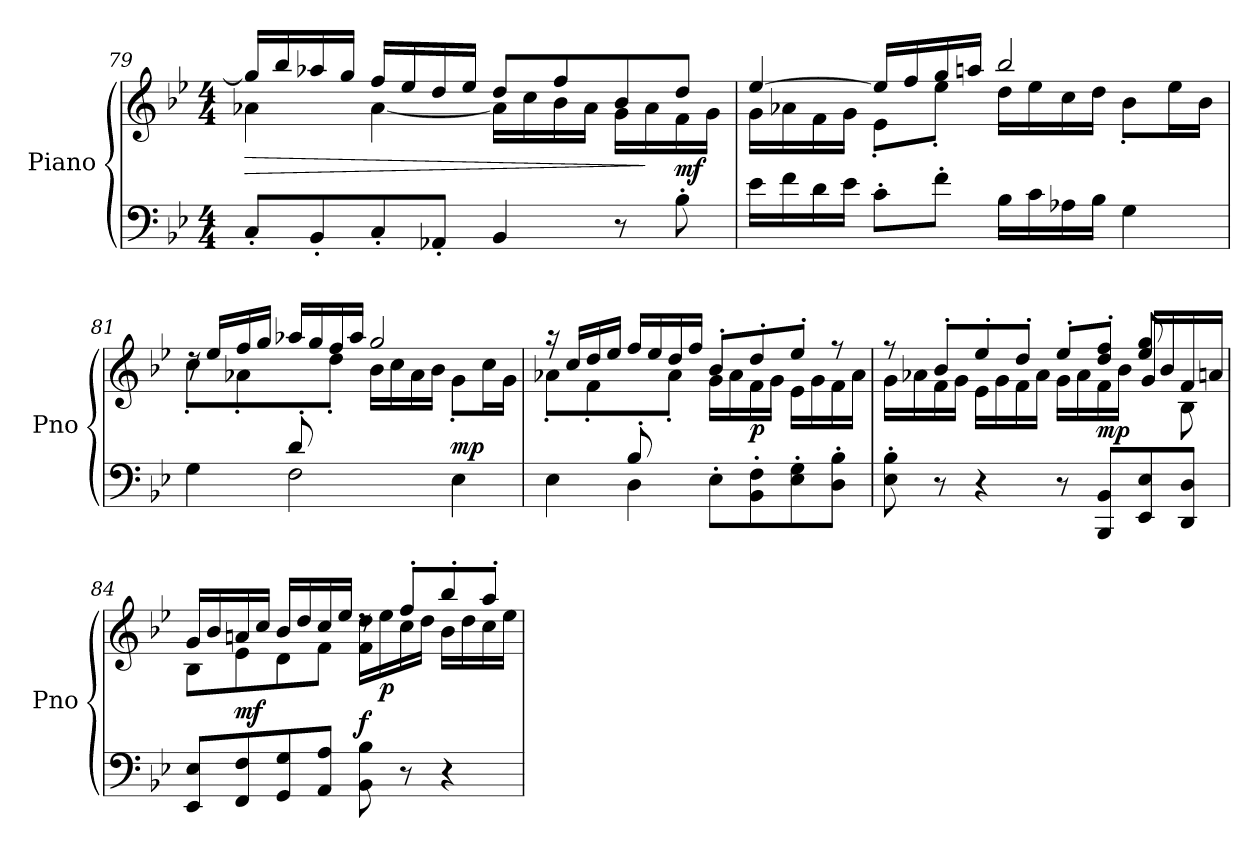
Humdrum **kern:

**kern	**kern	**dynam
*part1	*part1	*part1
*staff2	*staff1	*staff1/2
*I"Piano	*	*
*I'Pno	*	*
!!LO:LB:g=z
*clefF4	*clefG2	*
*k[b-e-]	*k[b-e-]	*
*M4/4	*M4/4	*
=79	=79	=79
!	!	!LO:HP:b
*	*^	*
8C'/L	16gg/LL]	4a-X\	>
.	16bb-/	.	.
8BB-'/	16aa-X/	.	.
.	16gg/JJ	.	.
8C'/	16ff/LL	[4a-\	.
.	16ee-/	.	.
8AA-X'/J	16dd/	.	.
.	16ee-/JJ	.	.
4BB-/	8dd/L	16a-\LL]	.
.	.	16cc\	.
.	8ff/	16b-\	.
.	.	16a-\JJ	.
8r	8b-/	16g\LL	.
.	.	16a-\	]
!	!	!	!LO:DY:b
8B-'\	8dd/J	16f\	mf
.	.	16g\JJ	.
=80	=80	=80	=80
16e-\LL	[4ee-/	16g\LL	.
16f\	.	16a-X\	.
16d\	.	16f\	.
16e-\JJ	.	16g\JJ	.
8c'\L	16ee-/LL]	8e-'\L	.
.	16ff/	.	.
8f'\J	16gg/	8ee-'\J	.
.	16aan/JJ	.	.
16B-\LL	2bb-/	16dd\LL	.
16c\	.	16ee-\	.
16A-X\	.	16cc\	.
16B-\JJ	.	16dd\JJ	.
4G\	.	8b-'\L	.
.	.	16ee-\L	.
.	.	16b-\JJ	.
=81	=81	=81	=81
*^	*	*	*
4ryy	4G\	16rdd	8cc'\L	.
.	.	16ee-/LL	.	.
.	.	16ff/	8a-X'\	.
.	.	16gg/JJ	.	.
8d'/	2F\	16aa-X/LL	8ryy	.
.	.	16gg/	.	.
2ryy	.	16ff/	8dd'\J	.
.	.	16aa-/JJ	.	.
.	.	2gg/	16b-\LL	.
.	.	.	16cc\	.
.	.	.	16a-\	.
.	.	.	16b-\JJ	.
!	!	!	!	!LO:DY:a=2
.	4E-\	.	8g'\L	mp
8ryy	.	.	16cc\L	.
.	.	.	16g\JJ	.
!!LO:LB:g=z	!!
=82	=82	=82	=82	=82
4ryy	4E-\	16r	8a-X'\L	.
.	.	16cc/LL	.	.
.	.	16dd/	8f'\	.
.	.	16ee-/JJ	.	.
8B-'/	4D\	16ff/LL	8ryy	.
.	.	16ee-/	.	.
2ryy	.	16dd/	8a-'\J	.
.	.	16ff/JJ	.	.
.	8E-'\L	8b-'/L	16g\LL	.
.	.	.	16a-\	.
!	!	!	!	!LO:DY:b
.	8BB-\' 8F\'	8dd'/	16f\	p
.	.	.	16g\JJ	.
.	8E-\' 8G\'	8ee-'/J	16e-\LL	.
.	.	.	16g\	.
8ryy	8D\' 8B-\'J	8r	16f\	.
.	.	.	16a-\JJ	.
*v	*v	*	*	*
=83	=83	=83	=83
*	*	*^	*
8E-\' 8B-\'	8r	16g\LL	2.ryy	.
.	.	16a-X\	.	.
8r	8b-'/L	16f\	.	.
.	.	16g\JJ	.	.
4r	8ee-'/	16e-\LL	.	.
.	.	16g\	.	.
.	8dd'/J	16f\	.	.
.	.	16a-\JJ	.	.
8r	8ee-'/L	16g\LL	.	.
.	.	16a-\	.	.
!	!	!	!	!LO:DY:a=2
8BBB-/ 8BB-/L	8dd/' 8ff/'J	16f\	.	mp
.	.	16b-\JJ	.	.
8EE-/ 8E-/	8ee-/ 8gg/	8rcyy	16g/LL	.
.	.	.	16b-/	.
8DD/ 8D/J	8rffyy	8B-\	16f/	.
.	.	.	16an/JJ	.
*	*	*v	*v	*
=84	=84	=84	=84
8EE-/ 8E-/L	16g/LL	8B-\L	.
.	16b-/	.	.
!	!	!	!LO:DY:a=2
8FF/ 8F/	16an/	8e-\	mf
.	16cc/JJ	.	.
8GG/ 8G/	16b-/LL	8d\	.
.	16dd/	.	.
8AA/ 8A/J	16cc/	8f\J	.
.	16ee-/JJ	.	.
!	!	!	!LO:DY:a=2
8BB-\ 8B-\	8rdd	16f\ 16dd\LL	f
!	!	!	!LO:DY:b
.	.	16ee-\	p
8r	8ff'/L	16cc\	.
.	.	16dd\JJ	.
4r	8bb-'/	16b-\LL	.
.	.	16dd\	.
.	8aa'/J	16cc\	.
.	.	16ee-\JJ	.
*	*v	*v	*
=	=	=
*-	*-	*-
